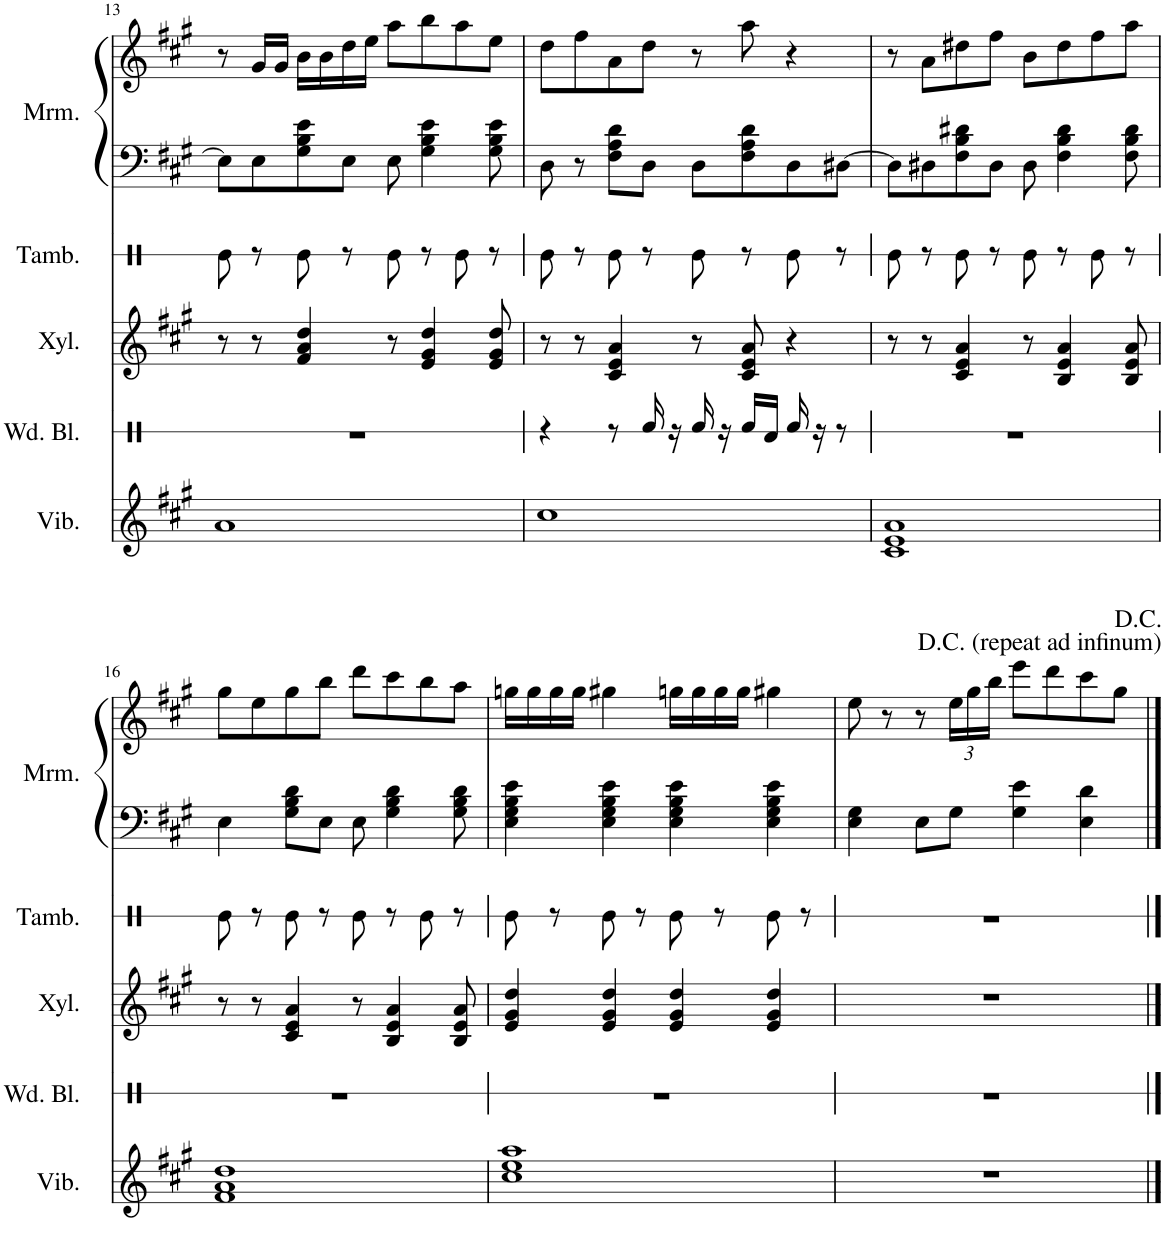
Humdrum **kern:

**kern	**kern	**kern	**kern	**kern	**kern
*part5	*part4	*part3	*part2	*part1	*part1
*staff6	*staff5	*staff4	*staff3	*staff2	*staff1
*I"Vibraphone	*I"Wood Blocks	*I"Xylophone	*I"Tambourine	*I"Marimba	*
*I'Vib.	*I'Wd. Bl.	*I'Xyl.	*I'Tamb.	*I'Mrm.	*
!!LO:PB:g=z
*clefG2	*clefX	*clefG2	*clefX	*clefF4	*clefG2
*	*	*Trd-7c-12	*	*	*
*k[f#c#g#]	*k[]	*k[f#c#g#]	*k[]	*k[f#c#g#]	*k[f#c#g#]
*M4/4	*M4/4	*M4/4	*M4/4	*M4/4	*M4/4
=13	=13	=13	=13	=13	=13
1a	1r	8r	8Re\	8E\L]	8r
.	.	8r	8r	8E\	16g#/LL
.	.	.	.	.	16g#/JJ
.	.	4f#/ 4a/ 4dd/	8Re\	8G#\ 8B\ 8e\	16b\LL
.	.	.	.	.	16b\
.	.	.	8r	8E\J	16dd\
.	.	.	.	.	16ee\JJ
.	.	8r	8Re\	8E\	8aa\L
.	.	4e/ 4g#/ 4dd/	8r	4G#\ 4B\ 4e\	8bb\
.	.	.	8Re\	.	8aa\
.	.	8e/ 8g#/ 8dd/	8r	8G#\ 8B\ 8e\	8ee\J
=14	=14	=14	=14	=14	=14
1cc#	4r	8r	8Re\	8D\	8dd\L
.	.	8r	8r	8r	8ff#\
.	8r	4c#/ 4e/ 4a/	8Re\	8F#\ 8A\ 8d\L	8a\
.	16Rf/	.	8r	8D\J	8dd\J
.	16r	.	.	.	.
.	16Rf/	8r	8Re\	8D\L	8r
.	16r	.	.	.	.
.	16Rf/LL	8c#/ 8e/ 8a/	8r	8F#\ 8A\ 8d\	8aa\
.	16Rd/JJ	.	.	.	.
.	16Rf/	4r	8Re\	8D\	4r
.	16r	.	.	.	.
.	8r	.	8r	[8D#X\J	.
=15	=15	=15	=15	=15	=15
1c# 1e 1a	1r	8r	8Re\	8D#\L]	8r
.	.	8r	8r	8D#X\	8a\L
.	.	4c#/ 4e/ 4a/	8Re\	8F#\ 8B\ 8d#X\	8dd#X\
.	.	.	8r	8D#\J	8ff#\J
.	.	8r	8Re\	8D#\	8b\L
.	.	4B/ 4e/ 4a/	8r	4F#\ 4B\ 4d#\	8dd#\
.	.	.	8Re\	.	8ff#\
.	.	8B/ 8e/ 8a/	8r	8F#\ 8B\ 8d#\	8aa\J
!!LO:LB:g=z
=16	=16	=16	=16	=16	=16
1f# 1a 1dd	1r	8r	8Re\	4E\	8gg#\L
.	.	8r	8r	.	8ee\
.	.	4c#/ 4e/ 4a/	8Re\	8G#\ 8B\ 8d\L	8gg#\
.	.	.	8r	8E\J	8bb\J
.	.	8r	8Re\	8E\	8ddd\L
.	.	4B/ 4e/ 4a/	8r	4G#\ 4B\ 4d\	8ccc#\
.	.	.	8Re\	.	8bb\
.	.	8B/ 8e/ 8a/	8r	8G#\ 8B\ 8d\	8aa\J
=17	=17	=17	=17	=17	=17
1cc# 1ee 1aa	1r	4e/ 4g#/ 4dd/	8Re\	4E\ 4G#\ 4B\ 4e\	16ggn\LL
.	.	.	.	.	16gg\
.	.	.	8r	.	16gg\
.	.	.	.	.	16gg\JJ
.	.	4e/ 4g#/ 4dd/	8Re\	4E\ 4G#\ 4B\ 4e\	4gg#X\
.	.	.	8r	.	.
.	.	4e/ 4g#/ 4dd/	8Re\	4E\ 4G#\ 4B\ 4e\	16ggn\LL
.	.	.	.	.	16gg\
.	.	.	8r	.	16gg\
.	.	.	.	.	16gg\JJ
.	.	4e/ 4g#/ 4dd/	8Re\	4E\ 4G#\ 4B\ 4e\	4gg#X\
.	.	.	8r	.	.
=18	=18	=18	=18	=18	=18
1r	1r	1r	1r	4E\ 4G#\	8ee\
.	.	.	.	.	8r
.	.	.	.	8E\L	8r
*	*	*	*	*	*Xbrackettup
.	.	.	.	8G#\J	24ee\LL
.	.	.	.	.	24gg#\
.	.	.	.	.	24bb\JJ
.	.	.	.	4G#\ 4e\	8eee\L
.	.	.	.	.	8ddd\
.	.	.	.	4E\ 4d\	8ccc#\
.	.	.	.	.	8gg#\J
!	!	!	!	!	!LO:TX:a:t=D.C. (repeat ad infinum)
!	!	!	!	!LO:TX:a:t=D.C. (repeat ad infinum)	!
==	==	==	==	==	==
*-	*-	*-	*-	*-	*-
